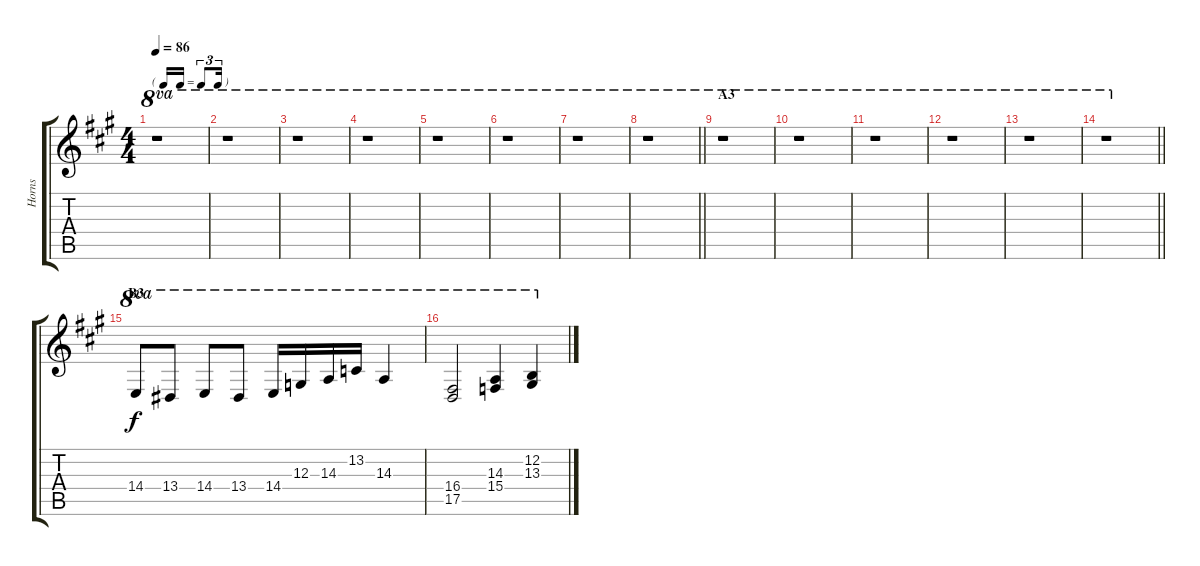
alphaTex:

\track ("Horns" "Horns") {instrument frenchhorn}
\staff {score tabs}
\tuning (E4 B3 G3 D3 A2 E2) {hide}
\ts (4 4)
\tf triplet16th
\tempo 86
\clef g2
\ks a
r.1{ot 8va dy f} |
r.1{ot 8va} |
r.1{ot 8va} |
r.1{ot 8va} |
r.1{ot 8va} |
r.1{ot 8va} |
r.1{ot 8va} |
\barLineRight lightlight
r.1{ot 8va} |
\section ("" "A3")
r.1{ot 8va} |
r.1{ot 8va} |
r.1{ot 8va} |
r.1{ot 8va} |
r.1{ot 8va} |
\barLineRight lightlight
r.1{ot 8va} |
\section ("" "B3")
14.4.8{ot 8va volume 11 instrument cello} 13.4.8{ot 8va} 14.4.8{ot 8va} 13.4.8{ot 8va} 14.4.16{ot 8va} 12.3.16{ot 8va} 14.3.16{ot 8va} 13.2.16{ot 8va} 14.3.4{ot 8va} |
(16.4 17.5).2{ot 8va} (14.3 15.4).4{ot 8va} (12.2 13.3).4{ot 8va}
